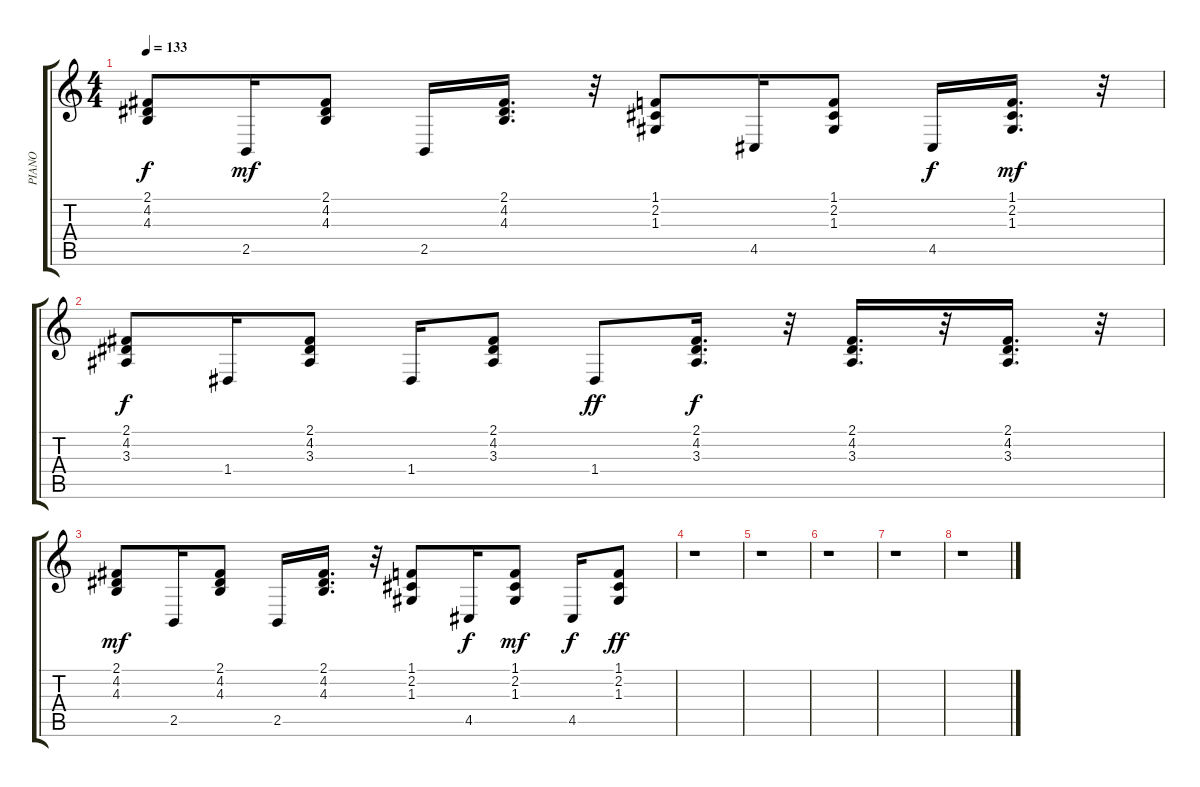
\track ("PIANO                               " "PIANO     ") {instrument electricgrandpiano}
\staff {score tabs}
\tuning (E4 B3 G3 D3 A2 E2) {hide}
\ts (4 4)
\tempo 133
\clef g2
\ks c
(2.1 4.2 4.3).8{dy f} 2.5.16{dy mf} (2.1 4.2 4.3).8 2.5.16 (2.1 4.2 4.3).16{d} r.32 (1.1 2.2 1.3).8 4.5.16 (1.1 2.2 1.3).8 4.5.16{dy f} (1.1 2.2 1.3).16{d dy mf} r.32 |
(2.1 4.2 3.3).8{dy f} 1.4.16 (2.1 4.2 3.3).8 1.4.16 (2.1 4.2 3.3).8 1.4.8{dy ff} (2.1 4.2 3.3).16{d dy f} r.32 (2.1 4.2 3.3).16{d} r.32 (2.1 4.2 3.3).16{d} r.32 |
(2.1 4.2 4.3).8{dy mf} 2.5.16 (2.1 4.2 4.3).8 2.5.16 (2.1 4.2 4.3).16{d} r.32 (1.1 2.2 1.3).8 4.5.16{dy f} (1.1 2.2 1.3).8{dy mf} 4.5.16{dy f} (1.1 2.2 1.3).8{dy ff} |
r.1 |
r.1 |
r.1 |
r.1 |
r.1
